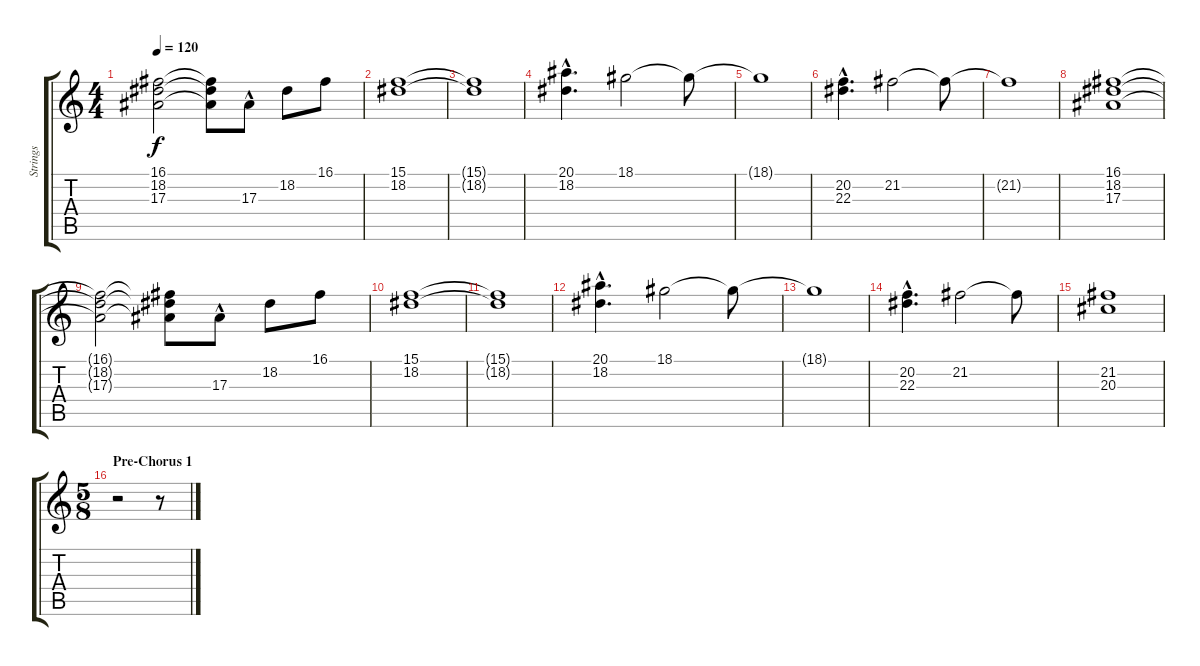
\track ("Strings" "Strings") {instrument synthstrings1}
\staff {score tabs}
\tuning (D4 A3 F3 C3 G2 D2) {hide}
\ts (4 4)
\tempo 120
\clef g2
\ks c
(16.1{t} 18.2{t} 17.3{t}).2{dy f} (16.1{t} 18.2{t} 17.3{t}).8 17.3{hac}.8 18.2.8 16.1.8 |
(15.1 18.2).1 |
(15.1{t} 18.2{t}).1 |
(20.1{hac} 18.2).4{d} 18.1.2 18.1{t}.8 |
18.1{t}.1 |
(20.2{hac} 22.3).4{d} 21.2.2 21.2{t}.8 |
21.2{t}.1 |
(16.1 18.2 17.3).1 |
(16.1{t} 18.2{t} 17.3{t}).2 (16.1{t} 18.2{t} 17.3{t}).8 17.3{hac}.8 18.2.8 16.1.8 |
(15.1 18.2).1 |
(15.1{t} 18.2{t}).1 |
(20.1{hac} 18.2).4{d} 18.1.2 18.1{t}.8 |
18.1{t}.1 |
(20.2{hac} 22.3).4{d} 21.2.2 21.2{t}.8 |
(21.2 20.3).1 |
\ts (5 8)
\section ("" "Pre-Chorus 1")
r.2 r.8
